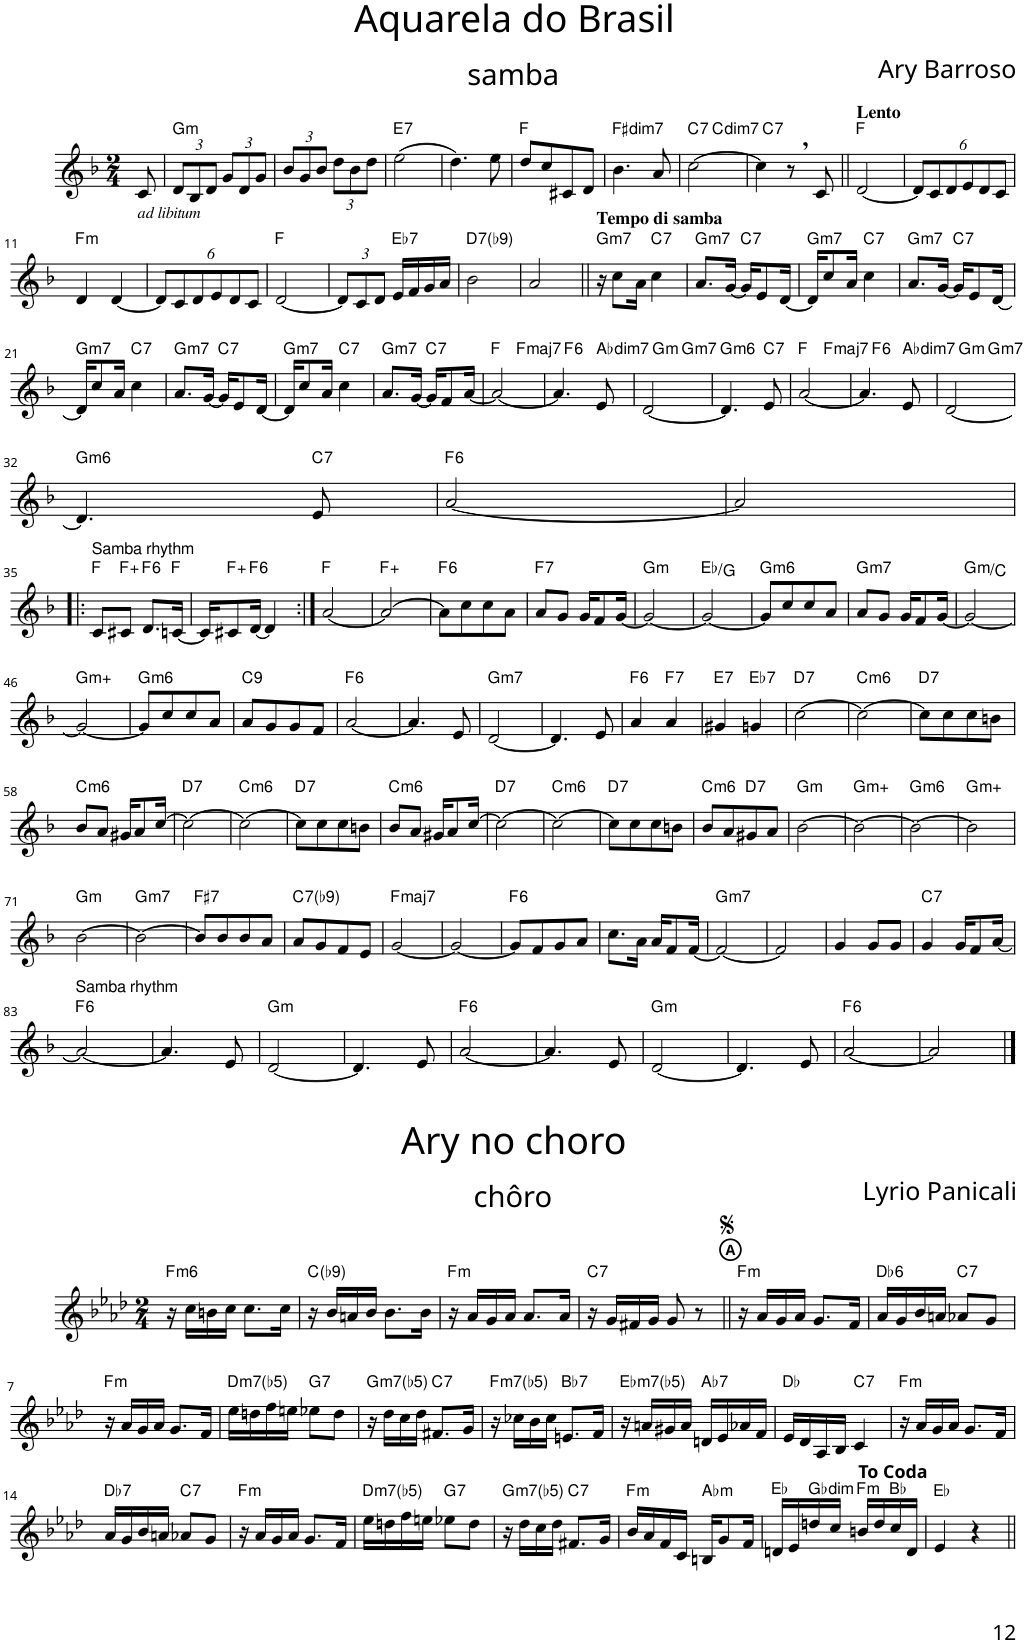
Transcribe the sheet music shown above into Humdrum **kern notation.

**kern	**harte
*part1	*part1
*staff1	*
*I"Piano	*
*I'Pno	*
!!LO:PB:g=z
*stria5	*
*clefG2	*
*k[b-]	*
*M2/4	*
=	=
!LO:TX:b:i:t=ad libitum	!
8c/	.
=1	=1
*Xbrackettup	*
!	!LO:H:kt=m
12d/L	G:min
12B-/	.
12d/J	.
12g/L	.
12d/	.
12g/J	.
=2	=2
12b-/L	.
12g/	.
12b-/J	.
12dd\L	.
12b-\	.
12dd\J	.
=3	=3
!	!LO:H:kt=7
(2ee\	E:7
=4	=4
4.dd\)	.
8ee\	.
=5	=5
8dd/L	F:maj
8cc/	.
8c#X/	.
8d/J	.
=6	=6
!	!LO:H:kt=dim7
4.b-\	F#:dim7
8a/	.
=7	=7
!	!LO:H:kt=7
*^	*
[2cc\	4ryy	C:7
!	!	!LO:H:kt=dim7
.	4ryy	C:dim7
=8	=8	=8
!	!	!LO:H:kt=7
*v	*v	*
4cc\]	C:7
8r	.
8c/	.
=9||	=9||
!LO:TX:a:B:t=Lento	!
[2d/	F:maj
=10	=10
12d/L]	.
12c/	.
12d/	.
12e/	.
12d/	.
12c/J	.
!!LO:LB:g=z
=11	=11
!	!LO:H:kt=m
4d/	F:min
[4d/	.
=12	=12
12d/L]	.
12c/	.
12d/	.
12e/	.
12d/	.
12c/J	.
=13	=13
[2d/	F:maj
=14	=14
12d/L]	.
12c/	.
12d/J	.
!	!LO:H:kt=7
16e/LL	Eb:7
16f/	.
16g/	.
16a/JJ	.
=15	=15
!	!LO:H:kt=7
2b-\	D:7(b9)
=16	=16
2a/	.
=17||	=17||
!LO:TX:a:B:t=Tempo di samba	!LO:H:kt=m7
16r	G:min7
8cc\L	.
16a\Jk	.
!	!LO:H:kt=7
4cc\	C:7
=18	=18
!	!LO:H:kt=m7
8.a/L	G:min7
[16g/Jk	.
!	!LO:H:kt=7
16g/KL]	C:7
8e/	.
[16d/Jk	.
=19	=19
!	!LO:H:kt=m7
16d/KL]	G:min7
8cc/	.
16a/Jk	.
!	!LO:H:kt=7
4cc\	C:7
=20	=20
!	!LO:H:kt=m7
8.a/L	G:min7
[16g/Jk	.
!	!LO:H:kt=7
16g/KL]	C:7
8e/	.
[16d/Jk	.
!!LO:LB:g=z
=21	=21
!	!LO:H:kt=m7
16d/KL]	G:min7
8cc/	.
16a/Jk	.
!	!LO:H:kt=7
4cc\	C:7
=22	=22
!	!LO:H:kt=m7
8.a/L	G:min7
[16g/Jk	.
!	!LO:H:kt=7
16g/KL]	C:7
8e/	.
[16d/Jk	.
=23	=23
!	!LO:H:kt=m7
16d/KL]	G:min7
8cc/	.
16a/Jk	.
!	!LO:H:kt=7
4cc\	C:7
=24	=24
!	!LO:H:kt=m7
8.a/L	G:min7
[16g/Jk	.
!	!LO:H:kt=7
16g/KL]	C:7
8f/	.
[16a/Jk	.
=25	=25
*^	*
2a/_	4ryy	F:maj
!	!	!LO:H:kt=maj7
.	4ryy	F:maj7
=26	=26	=26
!	!	!LO:H:kt=6
*v	*v	*
4.a/]	F:maj6
!	!LO:H:kt=dim7
8e/	Ab:dim7
=27	=27
!	!LO:H:kt=m
*^	*
[2d/	4ryy	G:min
!	!	!LO:H:kt=m7
.	4ryy	G:min7
=28	=28	=28
!	!	!LO:H:kt=m6
*v	*v	*
4.d/]	G:min6
!	!LO:H:kt=7
8e/	C:7
=29	=29
*^	*
[2a/	4ryy	F:maj
!	!	!LO:H:kt=maj7
.	4ryy	F:maj7
=30	=30	=30
!	!	!LO:H:kt=6
*v	*v	*
4.a/]	F:maj6
!	!LO:H:kt=dim7
8e/	Ab:dim7
=31	=31
!	!LO:H:kt=m
*^	*
[2d/	4ryy	G:min
!	!	!LO:H:kt=m7
.	4ryy	G:min7
!!LO:LB:g=z	!!
=32	=32	=32
!	!	!LO:H:kt=m6
*v	*v	*
4.d/]	G:min6
!	!LO:H:kt=7
8e/	C:7
=33	=33
!	!LO:H:kt=6
[2a/	F:maj6
=34	=34
2a/]	.
!!LO:LB:g=z
=35!|:	=35!|:
!LO:TX:a:t=Samba rhythm	!
8c/L	F:maj
8c#X/J	F:aug
!	!LO:H:kt=6
8.d/L	F:maj6
[16cn/Jk	F:maj
=36	=36
16c/KL]	.
8c#X/	F:aug
!	!LO:H:kt=6
[16d/Jk	F:maj6
4d/]	.
=37:|!	=37:|!
[2a/	F:maj
=38	=38
2a/_	F:aug
=39	=39
!	!LO:H:kt=6
8a\L]	F:maj6
8cc\	.
8cc\	.
8a\J	.
=40	=40
!	!LO:H:kt=7
8a/L	F:7
8g/J	.
16g/KL	.
8f/	.
[16g/Jk	.
=41	=41
!	!LO:H:kt=m
2g/_	G:min
=42	=42
2g/_	Eb:maj/3
=43	=43
!	!LO:H:kt=m6
8g/L]	G:min6
8cc/	.
8cc/	.
8a/J	.
=44	=44
!	!LO:H:kt=m7
8a/L	G:min7
8g/J	.
16g/KL	.
8f/	.
[16g/Jk	.
=45	=45
!	!LO:H:kt=m
2g/_	G:min/4
!!LO:LB:g=z
=46	=46
!	!LO:H:kt=m
2g/_	G:(b3,#5)
=47	=47
!	!LO:H:kt=m6
8g/L]	G:min6
8cc/	.
8cc/	.
8a/J	.
=48	=48
!	!LO:H:kt=9
8a/L	C:9
8g/	.
8g/	.
8f/J	.
=49	=49
!	!LO:H:kt=6
[2a/	F:maj6
=50	=50
4.a/]	.
8e/	.
=51	=51
!	!LO:H:kt=m7
[2d/	G:min7
=52	=52
4.d/]	.
8e/	.
=53	=53
!	!LO:H:kt=6
4a/	F:maj6
!	!LO:H:kt=7
4a/	F:7
=54	=54
!	!LO:H:kt=7
4g#X/	E:7
!	!LO:H:kt=7
4gn/	Eb:7
=55	=55
!	!LO:H:kt=7
[2cc\	D:7
=56	=56
!	!LO:H:kt=m6
2cc\_	C:min6
=57	=57
!	!LO:H:kt=7
8cc\L]	D:7
8cc\	.
8cc\	.
8bn\J	.
!!LO:LB:g=z
=58	=58
!	!LO:H:kt=m6
8b-/L	C:min6
8a/J	.
16g#X/KL	.
8a/	.
[16cc/Jk	.
=59	=59
!	!LO:H:kt=7
2cc\_	D:7
=60	=60
!	!LO:H:kt=m6
2cc\_	C:min6
=61	=61
!	!LO:H:kt=7
8cc\L]	D:7
8cc\	.
8cc\	.
8bn\J	.
=62	=62
!	!LO:H:kt=m6
8b-/L	C:min6
8a/J	.
16g#X/KL	.
8a/	.
[16cc/Jk	.
=63	=63
!	!LO:H:kt=7
2cc\_	D:7
=64	=64
!	!LO:H:kt=m6
2cc\_	C:min6
=65	=65
!	!LO:H:kt=7
8cc\L]	D:7
8cc\	.
8cc\	.
8bn\J	.
=66	=66
!	!LO:H:kt=m6
8b-/L	C:min6
8a/	.
!	!LO:H:kt=7
8g#X/	D:7
8a/J	.
=67	=67
!	!LO:H:kt=m
[2b-\	G:min
=68	=68
!	!LO:H:kt=m
2b-\_	G:(b3,#5)
=69	=69
!	!LO:H:kt=m6
2b-\_	G:min6
=70	=70
!	!LO:H:kt=m
2b-\]	G:(b3,#5)
!!LO:LB:g=z
=71	=71
!	!LO:H:kt=m
[2b-\	G:min
=72	=72
!	!LO:H:kt=m7
2b-\_	G:min7
=73	=73
!	!LO:H:kt=7
8b-/L]	F#:7
8b-/	.
8b-/	.
8a/J	.
=74	=74
!	!LO:H:kt=7
8a/L	C:7(b9)
8g/	.
8f/	.
8e/J	.
=75	=75
!	!LO:H:kt=maj7
[2g/	F:maj7
=76	=76
2g/_	.
=77	=77
!	!LO:H:kt=6
8g/L]	F:maj6
8f/	.
8g/	.
8a/J	.
=78	=78
8.cc\L	.
16a\Jk	.
16a/KL	.
8f/	.
[16f/Jk	.
=79	=79
!	!LO:H:kt=m7
2f/_	G:min7
=80	=80
2f/]	.
=81	=81
4g/	.
8g/L	.
8g/J	.
=82	=82
!	!LO:H:kt=7
4g/	C:7
16g/KL	.
8f/	.
[16a/Jk	.
!!LO:LB:g=z
=83	=83
!LO:TX:a:t=Samba rhythm	!LO:H:kt=6
2a/_	F:maj6
=84	=84
4.a/]	.
8e/	.
=85	=85
!	!LO:H:kt=m
[2d/	G:min
=86	=86
4.d/]	.
8e/	.
=87	=87
!	!LO:H:kt=6
[2a/	F:maj6
=88	=88
4.a/]	.
8e/	.
=89	=89
!	!LO:H:kt=m
[2d/	G:min
=90	=90
4.d/]	.
8e/	.
=91	=91
!	!LO:H:kt=6
[2a/	F:maj6
=92	=92
2a/]	.
!!LO:LB:g=z
==1	==1
*stria5	*
*k[b-e-a-d-]	*
*M2/4	*
!	!LO:H:kt=m6
16r	F:min6
16cc\LL	.
16bn\	.
16cc\JJ	.
8.cc\L	.
16cc\Jk	.
=2	=2
16r	C:maj(b9)
16b-/LL	.
16an/	.
16b-/JJ	.
8.b-\L	.
16b-\Jk	.
=3	=3
!	!LO:H:kt=m
16r	F:min
16a-/LL	.
16g/	.
16a-/JJ	.
8.a-/L	.
16a-/Jk	.
=4	=4
!	!LO:H:kt=7
16r	C:7
16g/LL	.
16f#X/	.
16g/JJ	.
8g/	.
8r	.
!!LO:REH:place=s1:a:B:cj:enc=circle:fs=8:t=A
=5||	=5||
!	!LO:H:kt=m
16r	F:min
16a-/LL	.
16g/	.
16a-/JJ	.
8.g/L	.
16f/Jk	.
=6	=6
!	!LO:H:kt=6
16a-/LL	Db:maj6
16g/	.
16b-/	.
16an/JJ	.
!	!LO:H:kt=7
8a-X/L	C:7
8g/J	.
!!LO:LB:g=z
=7	=7
!	!LO:H:kt=m
16r	F:min
16a-/LL	.
16g/	.
16a-/JJ	.
8.g/L	.
16f/Jk	.
=8	=8
!	!LO:H:kt=m7(b5)
16ee-\LL	D:hdim7
16ddn\	.
16ff\	.
16een\JJ	.
!	!LO:H:kt=7
8ee-X\L	G:7
8dd\J	.
=9	=9
!	!LO:H:kt=m7(b5)
16r	G:hdim7
16dd-\LL	.
16cc\	.
16dd-\JJ	.
!	!LO:H:kt=7
8.f#X/L	C:7
16g/Jk	.
=10	=10
!	!LO:H:kt=m7(b5)
16r	F:hdim7
16cc-X\LL	.
16b-\	.
16cc-\JJ	.
!	!LO:H:kt=7
8.en/L	Bb:7
16f/Jk	.
=11	=11
!	!LO:H:kt=m7(b5)
16r	Eb:hdim7
16an/LL	.
16g#X/	.
16a/JJ	.
!	!LO:H:kt=7
16dn/LL	Ab:7
16e-/	.
16a-X/	.
16f/JJ	.
=12	=12
16e-/LL	Db:maj
16d-/	.
16A-/	.
16B-/JJ	.
!	!LO:H:kt=7
4c/	C:7
=13	=13
!	!LO:H:kt=m
16r	F:min
16a-/LL	.
16g/	.
16a-/JJ	.
8.g/L	.
16f/Jk	.
!!LO:LB:g=z
=14	=14
!	!LO:H:kt=7
16a-/LL	Db:7
16g/	.
16b-/	.
16an/JJ	.
!	!LO:H:kt=7
8a-X/L	C:7
8g/J	.
=15	=15
!	!LO:H:kt=m
16r	F:min
16a-/LL	.
16g/	.
16a-/JJ	.
8.g/L	.
16f/Jk	.
=16	=16
!	!LO:H:kt=m7(b5)
16ee-\LL	D:hdim7
16ddn\	.
16ff\	.
16een\JJ	.
!	!LO:H:kt=7
8ee-X\L	G:7
8dd\J	.
=17	=17
!	!LO:H:kt=m7(b5)
16r	G:hdim7
16dd-\LL	.
16cc\	.
16dd-\JJ	.
!	!LO:H:kt=7
8.f#X/L	C:7
16g/Jk	.
=18	=18
!	!LO:H:kt=m
16b-/LL	F:min
16a-/	.
16f/	.
16c/JJ	.
!	!LO:H:kt=m
16Bn/KL	Ab:min
8g/	.
16f/Jk	.
=19	=19
16dn/LL	Eb:maj
16e-/	.
!	!LO:H:kt=dim
16ddn/	Gb:dim
16cc/JJ	.
!	!LO:H:kt=m
16bn/LL	F:min
16dd/	.
16cc/	Bb:maj
16d/JJ	.
=20	=20
4e-/	Eb:maj
4r	.
=||	=||
*-	*-
